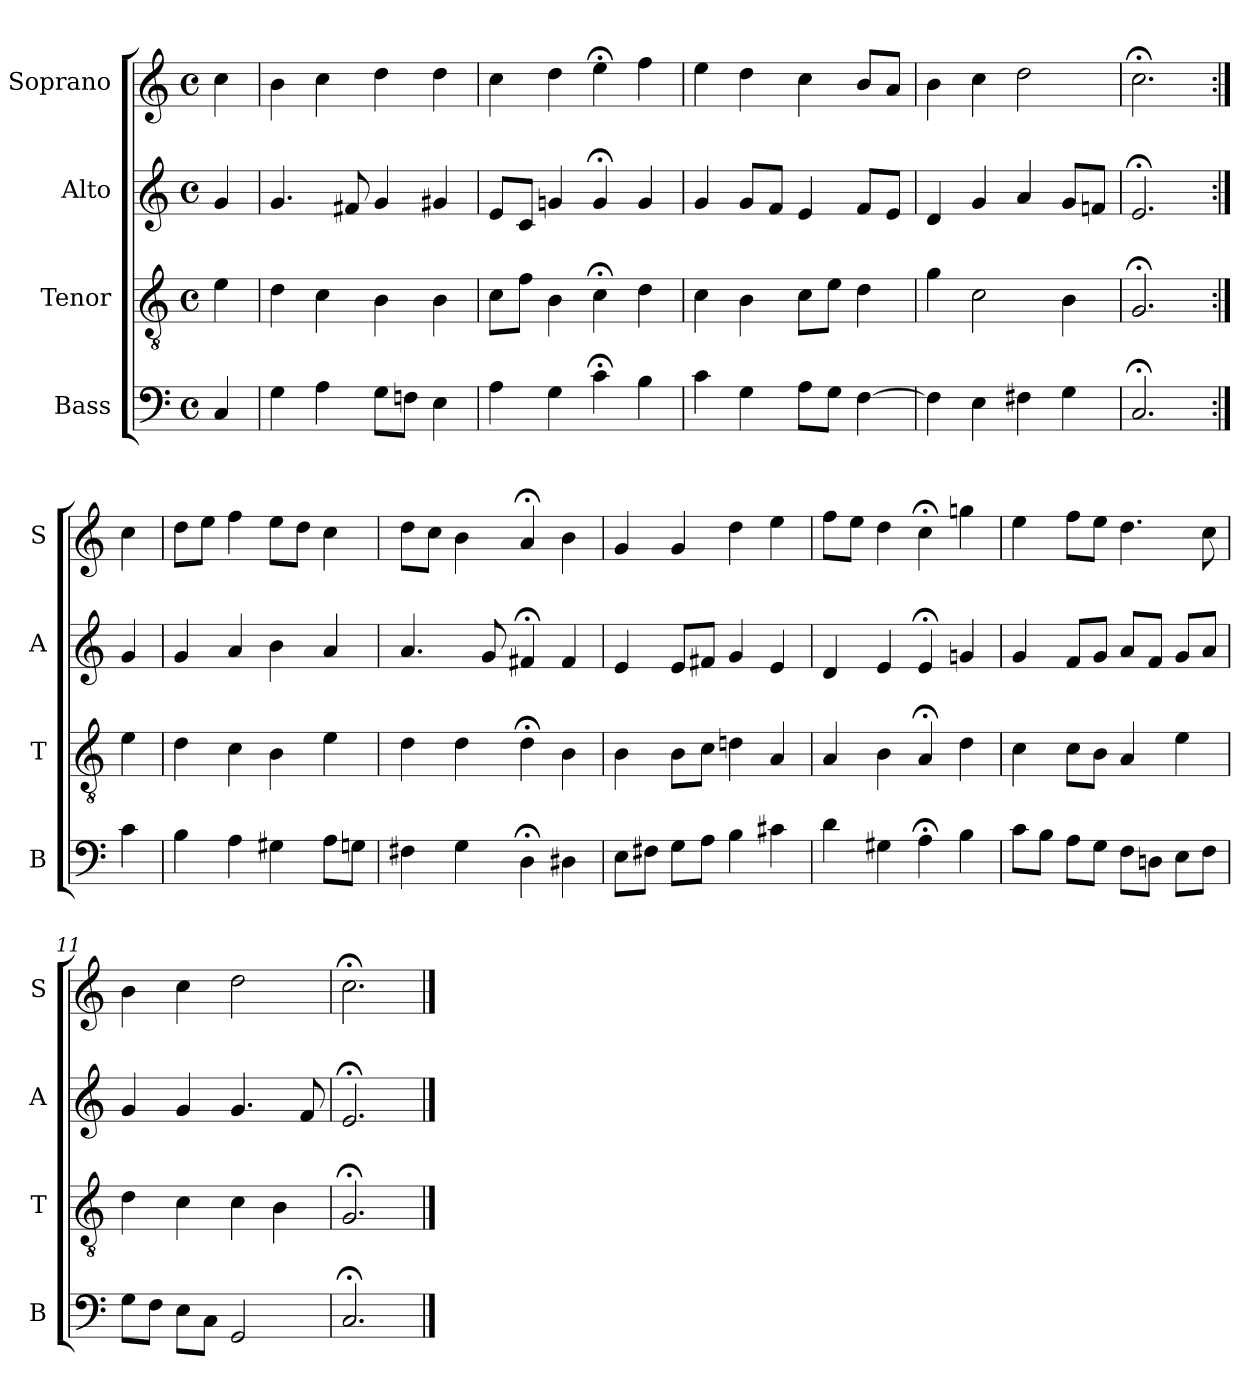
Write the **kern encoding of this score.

**kern	**kern	**kern	**kern
*part4	*part3	*part2	*part1
*staff4	*staff3	*staff2	*staff1
*I"Bass	*I"Tenor	*I"Alto	*I"Soprano
*I'B	*I'T	*I'A	*I'S
*clefF4	*clefGv2	*clefG2	*clefG2
*k[]	*k[]	*k[]	*k[]
*C:	*C:	*C:	*C:
*M4/4	*M4/4	*M4/4	*M4/4
*met(c)	*met(c)	*met(c)	*met(c)
*MM100	*MM100	*MM100	*MM100
=	=	=	=
4C	4e	4g	4cc
=1	=1	=1	=1
4G	4d	4.g	4b
4A	4c	.	4cc
.	.	8f#X	.
8GL	4B	4g	4dd
8FnJ	.	.	.
4E	4B	4g#X	4dd
=2	=2	=2	=2
4A	8cL	8eL	4cc
.	8fJ	8cJ	.
4G	4B	4gn	4dd
4c;<	4c;<	4g;<	4ee;<
4B	4d	4g	4ff
=3	=3	=3	=3
4c	4c	4g	4ee
4G	4B	8gL	4dd
.	.	8fJ	.
8AL	8cL	4e	4cc
8GJ	8eJ	.	.
[4F	4d	8fL	8bL
.	.	8eJ	8aJ
=4	=4	=4	=4
4F]	4g	4d	4b
4E	2c	4g	4cc
4F#X	.	4a	2dd
4G	4B	8gL	.
.	.	8fnJ	.
=5	=5	=5	=5
2.C;<	2.G;<	2.e;<	2.cc;<
=:|!	=:|!	=:|!	=:|!
4c	4e	4g	4cc
=6	=6	=6	=6
4B	4d	4g	8ddL
.	.	.	8eeJ
4A	4c	4a	4ff
4G#X	4B	4b	8eeL
.	.	.	8ddJ
8AL	4e	4a	4cc
8GnJ	.	.	.
=7	=7	=7	=7
4F#X	4d	4.a	8ddL
.	.	.	8ccJ
4G	4d	.	4b
.	.	8g	.
4D;<	4d;<	4f#X;<	4a;<
4D#X	4B	4f#	4b
=8	=8	=8	=8
8EL	4B	4e	4g
8F#XJ	.	.	.
8GL	8BL	8eL	4g
8AJ	8cJ	8f#XJ	.
4B	4dn	4g	4dd
4c#X	4A	4e	4ee
=9	=9	=9	=9
4di	4Ai	4di	8ffiL
.	.	.	8eeJ
4G#X	4B	4e	4dd
4A;<	4A;<	4e;<	4cc;<
4B	4d	4gn	4ggn
=10	=10	=10	=10
8cL	4c	4g	4ee
8BJ	.	.	.
8AL	8cL	8fL	8ffL
8GJ	8BJ	8gJ	8eeJ
8FL	4A	8aL	4.dd
8DnJ	.	8fJ	.
8EL	4e	8gL	.
8FJ	.	8aJ	8cc
=11	=11	=11	=11
8GL	4d	4g	4b
8FJ	.	.	.
8EL	4c	4g	4cc
8CJ	.	.	.
2GG	4c	4.g	2dd
.	4B	.	.
.	.	8f	.
=12	=12	=12	=12
2.C;<	2.G;<	2.e;<	2.cc;<
==	==	==	==
*-	*-	*-	*-
